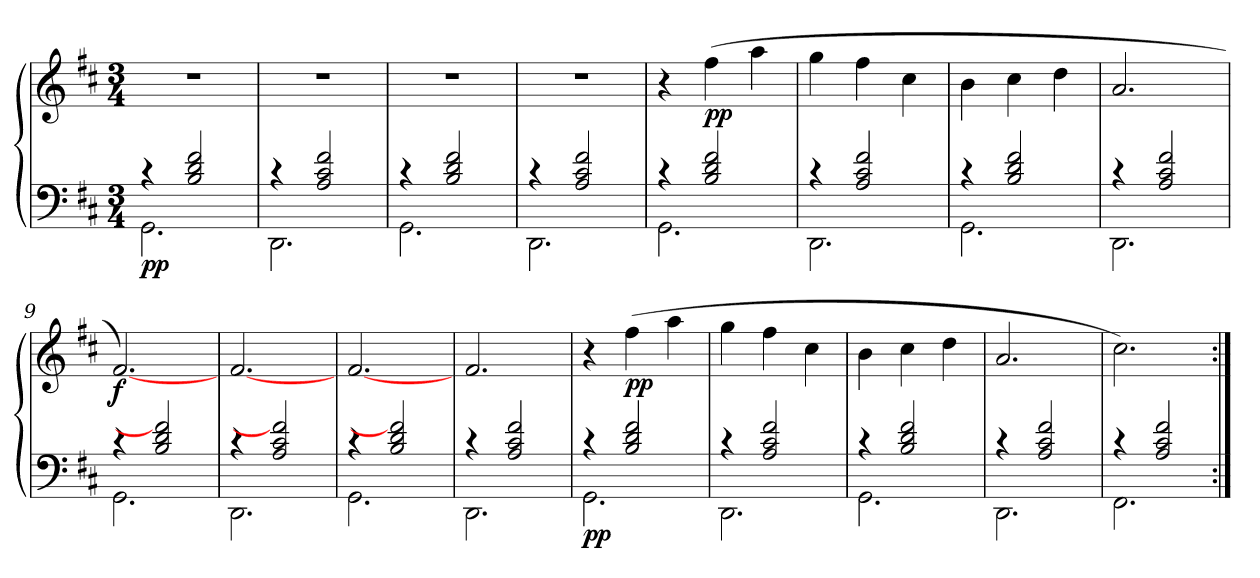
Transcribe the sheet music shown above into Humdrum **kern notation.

**kern	**kern	**dynam
*part1	*part1	*part1
*staff2	*staff1	*staff1/2
*clefF4	*clefG2	*
*k[f#c#]	*k[f#c#]	*
*M3/4	*M3/4	*
=1	=1	=1
*^	*	*
!	!	!	!LO:DY:b=2
4r	2.GG\	2.r	pp
2B/ 2d/ 2f#/	.	.	.
=2	=2	=2	=2
4r	2.DD\	2.r	.
2A/ 2c#/ 2f#/	.	.	.
=3	=3	=3	=3
4r	2.GG\	2.r	.
2B/ 2d/ 2f#/	.	.	.
=4	=4	=4	=4
4r	2.DD\	2.r	.
2A/ 2c#/ 2f#/	.	.	.
!!LO:LB:g=z
=5	=5	=5	=5
4r	2.GG\	4r	.
!	!	!	!LO:DY:b
2B/ 2d/ 2f#/	.	(>4ff#\	pp
.	.	4aa\	.
=6	=6	=6	=6
4r	2.DD\	4gg\	.
2A/ 2c#/ 2f#/	.	4ff#\	.
.	.	4cc#\	.
=7	=7	=7	=7
4r	2.GG\	4b\	.
2B/ 2d/ 2f#/	.	4cc#\	.
.	.	4dd\	.
=8	=8	=8	=8
4r	2.DD\	2.a/	.
2A/ 2c#/ 2f#/	.	.	.
!!LO:LB:g=z
=9	=9	=9	=9
!	!	!	!LO:DY:b
4r	2.GG\	[2.f#/)	f
2B/ 2d/ 2f#]/	.	.	.
=10	=10	=10	=10
4r	2.DD\	[2.f#/	.
2A/ 2c#/ 2f#]/	.	.	.
=11	=11	=11	=11
4r	2.GG\	[2.f#/	.
2B/ 2d/ 2f#]/	.	.	.
=12	=12	=12	=12
4r	2.DD\	2.f#/	.
2A/ 2c#/ 2f#/	.	.	.
!!LO:LB:g=z
=13	=13	=13	=13
!	!	!	!LO:DY:b=2
4r	2.GG\	4r	pp
!	!	!	!LO:DY:b
2B/ 2d/ 2f#/	.	(>4ff#\	pp
.	.	4aa\	.
=14	=14	=14	=14
4r	2.DD\	4gg\	.
2A/ 2c#/ 2f#/	.	4ff#\	.
.	.	4cc#\	.
=15	=15	=15	=15
4r	2.GG\	4b\	.
2B/ 2d/ 2f#/	.	4cc#\	.
.	.	4dd\	.
=16	=16	=16	=16
4r	2.DD\	2.a/	.
2A/ 2c#/ 2f#/	.	.	.
=17	=17	=17	=17
4r	2.FF#\	2.cc#\)	.
2A/ 2c#/ 2f#/	.	.	.
*v	*v	*	*
=:|!	=:|!	=:|!
*-	*-	*-
